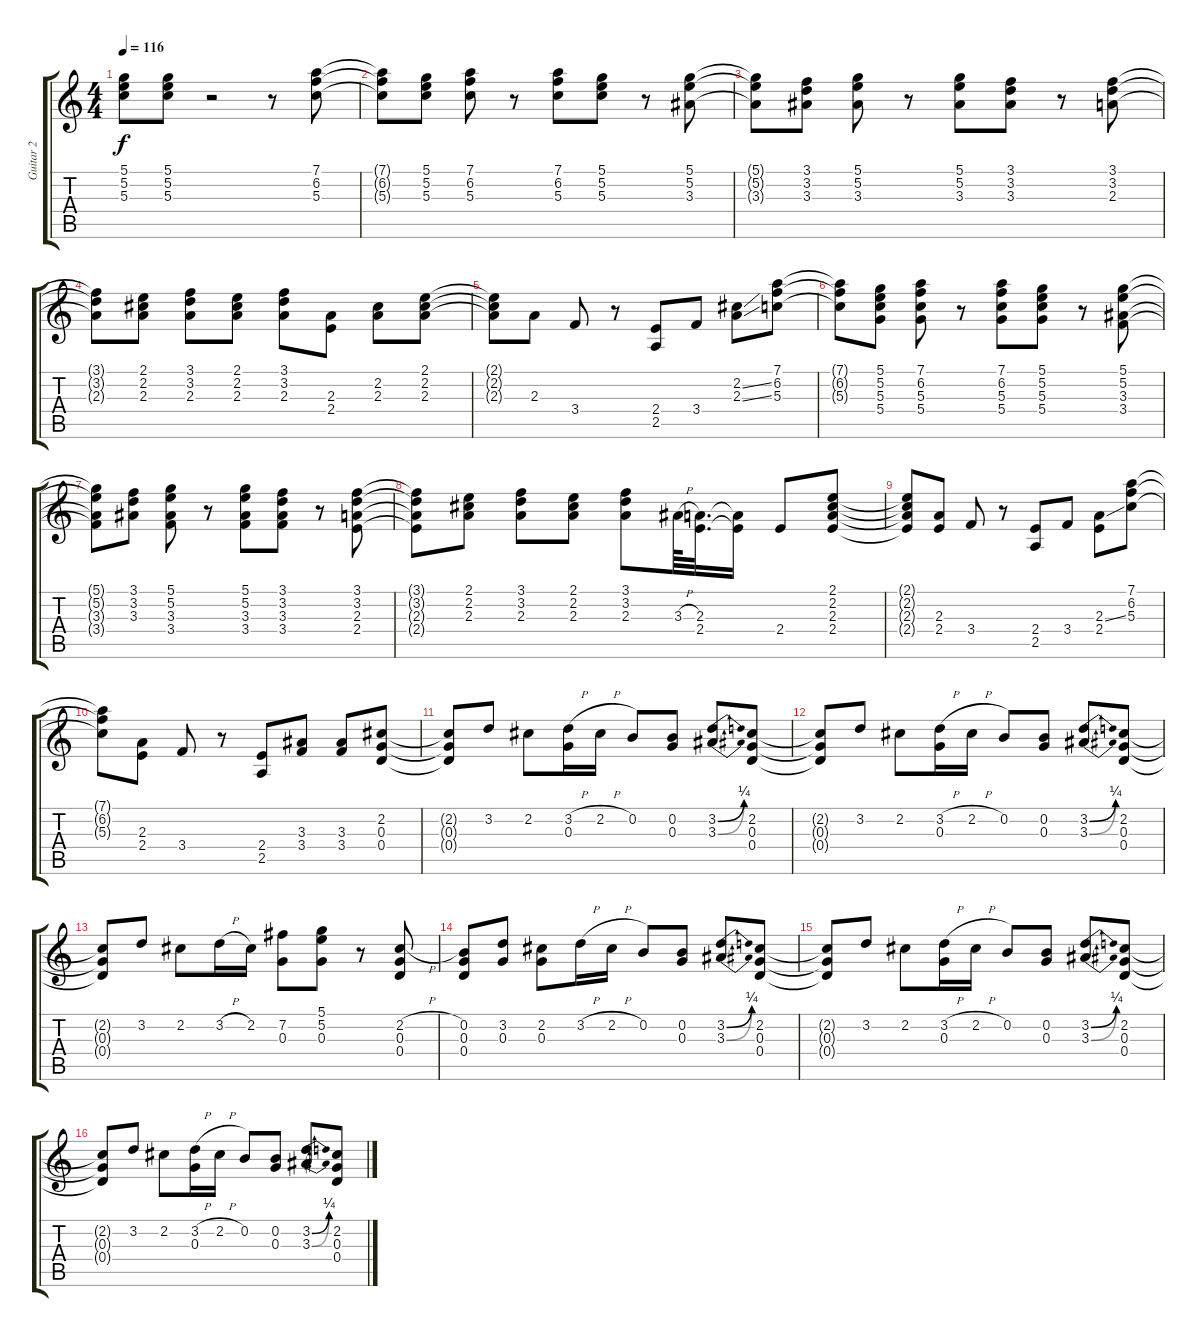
\track ("Guitar 2" "Guitar 2") {instrument distortionguitar}
\staff {score tabs}
\tuning (D4 B3 G3 D3 G2 D2) {hide}
\ts (4 4)
\tempo 116
\clef g2
\ks c
(5.1{t} 5.2{t} 5.3{t}).8{dy f} (5.1 5.2 5.3).8 r.2 r.8 (7.1 6.2 5.3).8 |
(7.1{t} 6.2{t} 5.3{t}).8 (5.1 5.2 5.3).8 (7.1 6.2 5.3).8 r.8 (7.1 6.2 5.3).8 (5.1 5.2 5.3).8 r.8 (5.1 5.2 3.3).8 |
(5.1{t} 5.2{t} 3.3{t}).8 (3.1 3.2 3.3).8 (5.1 5.2 3.3).8 r.8 (5.1 5.2 3.3).8 (3.1 3.2 3.3).8 r.8 (3.1 3.2 2.3).8 |
(3.1{t} 3.2{t} 2.3{t}).8 (2.1 2.2 2.3).8 (3.1 3.2 2.3).8 (2.1 2.2 2.3).8 (3.1 3.2 2.3).8 (2.3 2.4).8 (2.2 2.3).8 (2.1 2.2 2.3).8 |
(2.1{t} 2.2{t} 2.3{t}).8 2.3.8 3.4.8 r.8 (2.4 2.5).8 3.4.8 (2.2{ss} 2.3{ss}).8 (7.1 6.2 5.3).8 |
(7.1{t} 6.2{t} 5.3{t}).8 (5.1 5.2 5.3 5.4).8 (7.1 6.2 5.3 5.4).8 r.8 (7.1 6.2 5.3 5.4).8 (5.1 5.2 5.3 5.4).8 r.8 (5.1 5.2 3.3 3.4).8 |
(5.1{t} 5.2{t} 3.3{t} 3.4{t}).8 (3.1 3.2 3.3).8 (5.1 5.2 3.3 3.4).8 r.8 (5.1 5.2 3.3 3.4).8 (3.1 3.2 3.3 3.4).8 r.8 (3.1 3.2 2.3 2.4).8 |
(3.1{t} 3.2{t} 2.3{t} 2.4{t}).8 (2.1 2.2 2.3).8 (3.1 3.2 2.3).8 (2.1 2.2 2.3).8 (3.1 3.2 2.3).8 3.3{h}.64 (2.3 2.4).32{d} (2.3{t} 2.4{t}).16 2.4.8 (2.1 2.2 2.3 2.4).8 |
(2.1{t} 2.2{t} 2.3{t} 2.4{t}).8 (2.3 2.4).8 3.4.8 r.8 (2.4 2.5).8 3.4.8 (2.3{ss} 2.4).8 (7.1 6.2 5.3).8 |
(7.1{t} 6.2{t} 5.3{t}).8 (2.3 2.4).8 3.4.8 r.8 (2.4 2.5).8 (3.3 3.4).8 (3.3 3.4).8 (2.2 0.3 0.4).8 |
(2.2{t} 0.3{t} 0.4{t}).8 3.2.8 2.2.8 (3.2{h} 0.3).16 2.2{h}.16 0.2.8 (0.2 0.3).8 (3.2{be (bend 0 0 60 1)} 3.3{be (bend 0 0 60 1)}).8 (2.2 0.3 0.4).8 |
(2.2{t} 0.3{t} 0.4{t}).8 3.2.8 2.2.8 (3.2{h} 0.3).16 2.2{h}.16 0.2.8 (0.2 0.3).8 (3.2{be (bend 0 0 60 1)} 3.3{be (bend 0 0 60 1)}).8 (2.2 0.3 0.4).8 |
(2.2{t} 0.3{t} 0.4{t}).8 3.2.8 2.2.8 3.2{h}.16 2.2.16 (7.2 0.3).8 (5.1 5.2 0.3).8 r.8 (2.2{h} 0.3 0.4).8 |
(0.2 0.3 0.4).8 (3.2 0.3).8 (2.2 0.3).8 3.2{h}.16 2.2{h}.16 0.2.8 (0.2 0.3).8 (3.2{be (bend 0 0 60 1)} 3.3{be (bend 0 0 60 1)}).8 (2.2 0.3 0.4).8 |
(2.2{t} 0.3{t} 0.4{t}).8 3.2.8 2.2.8 (3.2{h} 0.3).16 2.2{h}.16 0.2.8 (0.2 0.3).8 (3.2{be (bend 0 0 60 1)} 3.3{be (bend 0 0 60 1)}).8 (2.2 0.3 0.4).8 |
(2.2{t} 0.3{t} 0.4{t}).8 3.2.8 2.2.8 (3.2{h} 0.3).16 2.2{h}.16 0.2.8 (0.2 0.3).8 (3.2{be (bend 0 0 60 1)} 3.3{be (bend 0 0 60 1)}).8 (2.2 0.3 0.4).8
